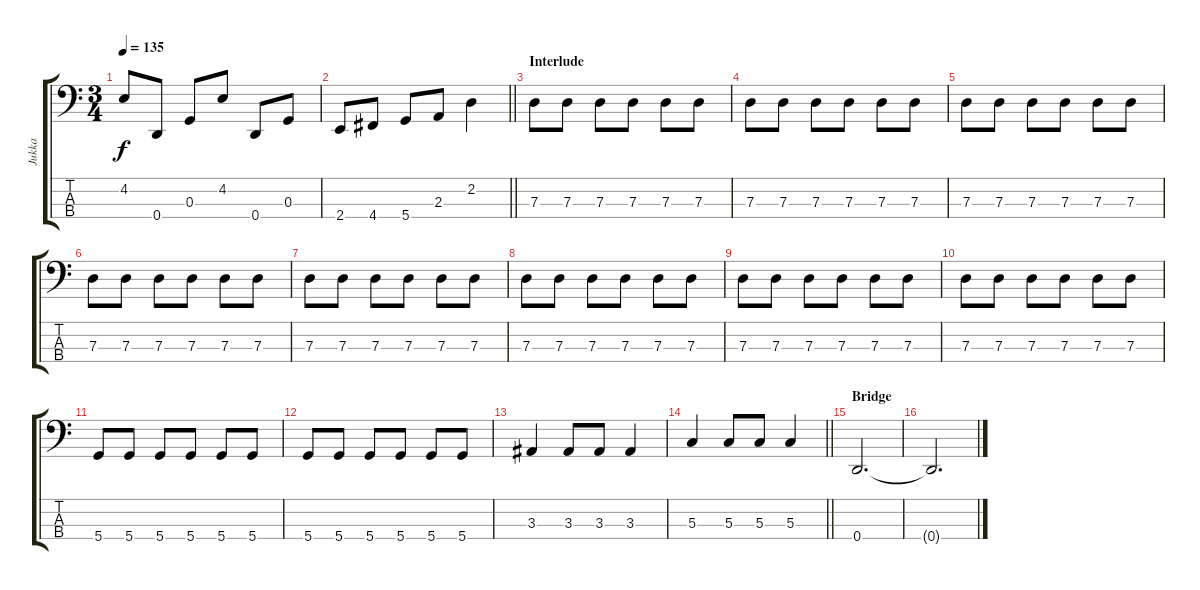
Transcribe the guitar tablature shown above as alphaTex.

\track ("Jukka" "Jukka") {instrument electricbassfinger}
\staff {score tabs}
\tuning (F2 C2 G1 D1) {hide}
\ts (3 4)
\tempo 135
\clef f4
\ks c
4.2.8{dy f} 0.4.8 0.3.8 4.2.8 0.4.8 0.3.8 |
\barLineRight lightlight
2.4.8 4.4.8 5.4.8 2.3.8 2.2.4 |
\section ("" "Interlude")
7.3.8 7.3.8 7.3.8 7.3.8 7.3.8 7.3.8 |
7.3.8 7.3.8 7.3.8 7.3.8 7.3.8 7.3.8 |
7.3.8 7.3.8 7.3.8 7.3.8 7.3.8 7.3.8 |
7.3.8 7.3.8 7.3.8 7.3.8 7.3.8 7.3.8 |
7.3.8 7.3.8 7.3.8 7.3.8 7.3.8 7.3.8 |
7.3.8 7.3.8 7.3.8 7.3.8 7.3.8 7.3.8 |
7.3.8 7.3.8 7.3.8 7.3.8 7.3.8 7.3.8 |
7.3.8 7.3.8 7.3.8 7.3.8 7.3.8 7.3.8 |
5.4.8 5.4.8 5.4.8 5.4.8 5.4.8 5.4.8 |
5.4.8 5.4.8 5.4.8 5.4.8 5.4.8 5.4.8 |
3.3.4 3.3.8 3.3.8 3.3.4 |
\barLineRight lightlight
5.3.4 5.3.8 5.3.8 5.3.4 |
\section ("" "Bridge")
0.4.2{d} |
0.4{t}.2{d}
